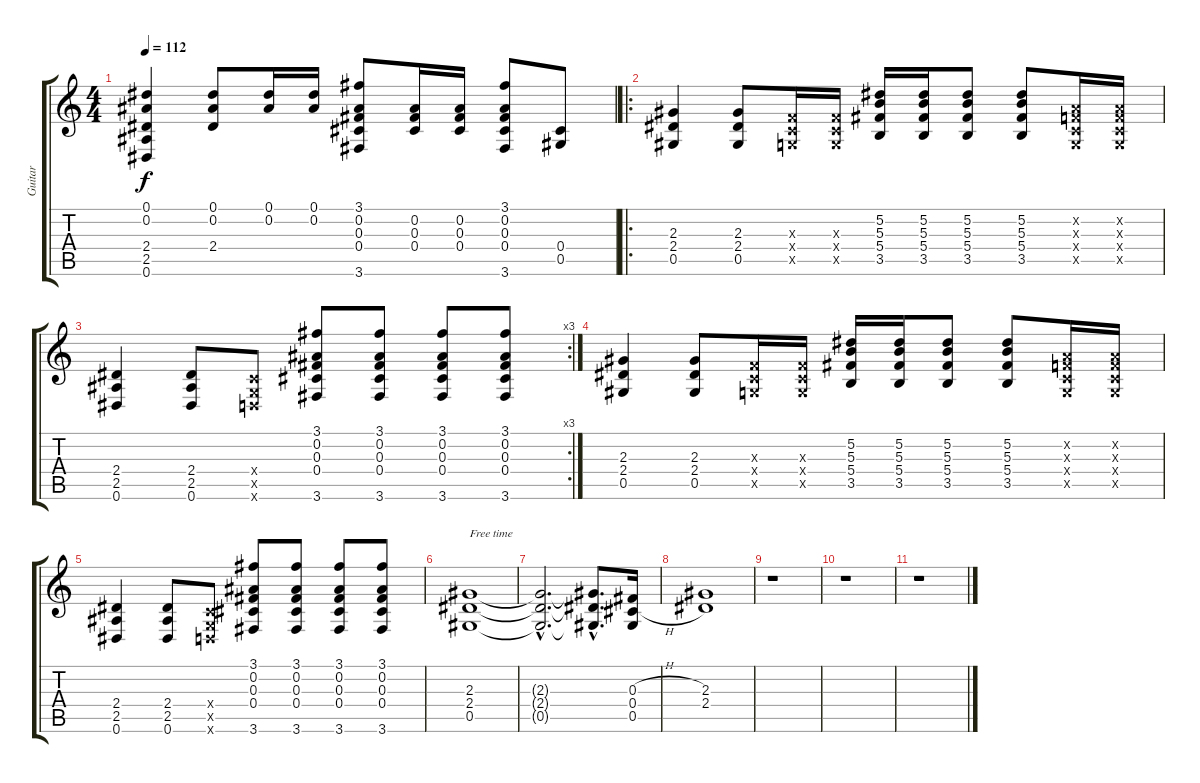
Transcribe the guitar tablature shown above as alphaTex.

\track ("Guitar" "Guitar") {instrument distortionguitar}
\staff {score tabs}
\tuning (Eb4 Bb3 Gb3 Db3 Ab2 Eb2) {hide}
\ts (4 4)
\tempo 112
\clef g2
\ks c
(0.1 0.2 2.4 2.5 0.6).4{dy f} (0.1 0.2 2.4).8 (0.1 0.2).16 (0.1 0.2).16 (3.1 0.2 0.3 0.4 3.6).8 (0.2 0.3 0.4).16 (0.2 0.3 0.4).16 (3.1 0.2 0.3 0.4 3.6).8 (0.4 0.5).8 |
\ro
(2.3 2.4 0.5).4 (2.3 2.4 0.5).8 (-1.3{x} -1.4{x} -1.5{x}).16 (-1.3{x} -1.4{x} -1.5{x}).16 (5.2 5.3 5.4 3.5).16 (5.2 5.3 5.4 3.5).16 (5.2 5.3 5.4 3.5).8 (5.2 5.3 5.4 3.5).8 (-1.2{x} -1.3{x} -1.4{x} -1.5{x}).16 (-1.2{x} -1.3{x} -1.4{x} -1.5{x}).16 |
\rc 3
(2.4 2.5 0.6).4 (2.4 2.5 0.6).8 (-1.4{x} -1.5{x} -1.6{x}).8 (3.1 0.2 0.3 0.4 3.6).8 (3.1 0.2 0.3 0.4 3.6).8 (3.1 0.2 0.3 0.4 3.6).8 (3.1 0.2 0.3 0.4 3.6).8 |
(2.3 2.4 0.5).4 (2.3 2.4 0.5).8 (-1.3{x} -1.4{x} -1.5{x}).16 (-1.3{x} -1.4{x} -1.5{x}).16 (5.2 5.3 5.4 3.5).16 (5.2 5.3 5.4 3.5).16 (5.2 5.3 5.4 3.5).8 (5.2 5.3 5.4 3.5).8 (-1.2{x} -1.3{x} -1.4{x} -1.5{x}).16 (-1.2{x} -1.3{x} -1.4{x} -1.5{x}).16 |
(2.4 2.5 0.6).4 (2.4 2.5 0.6).8 (-1.4{x} -1.5{x} -1.6{x}).8 (3.1 0.2 0.3 0.4 3.6).8 (3.1 0.2 0.3 0.4 3.6).8 (3.1 0.2 0.3 0.4 3.6).8 (3.1 0.2 0.3 0.4 3.6).8 |
(2.3 2.4 0.5).1{txt "Free time"} |
(2.3{hac t} 2.4{hac t} 0.5{hac t}).2{d} (2.3{hac t} 2.4{hac t} 0.5{hac t}).8{d} (0.3{h} 0.4{h} 0.5).16 |
(2.3 2.4).1 |
r.1 |
r.1 |
r.1
